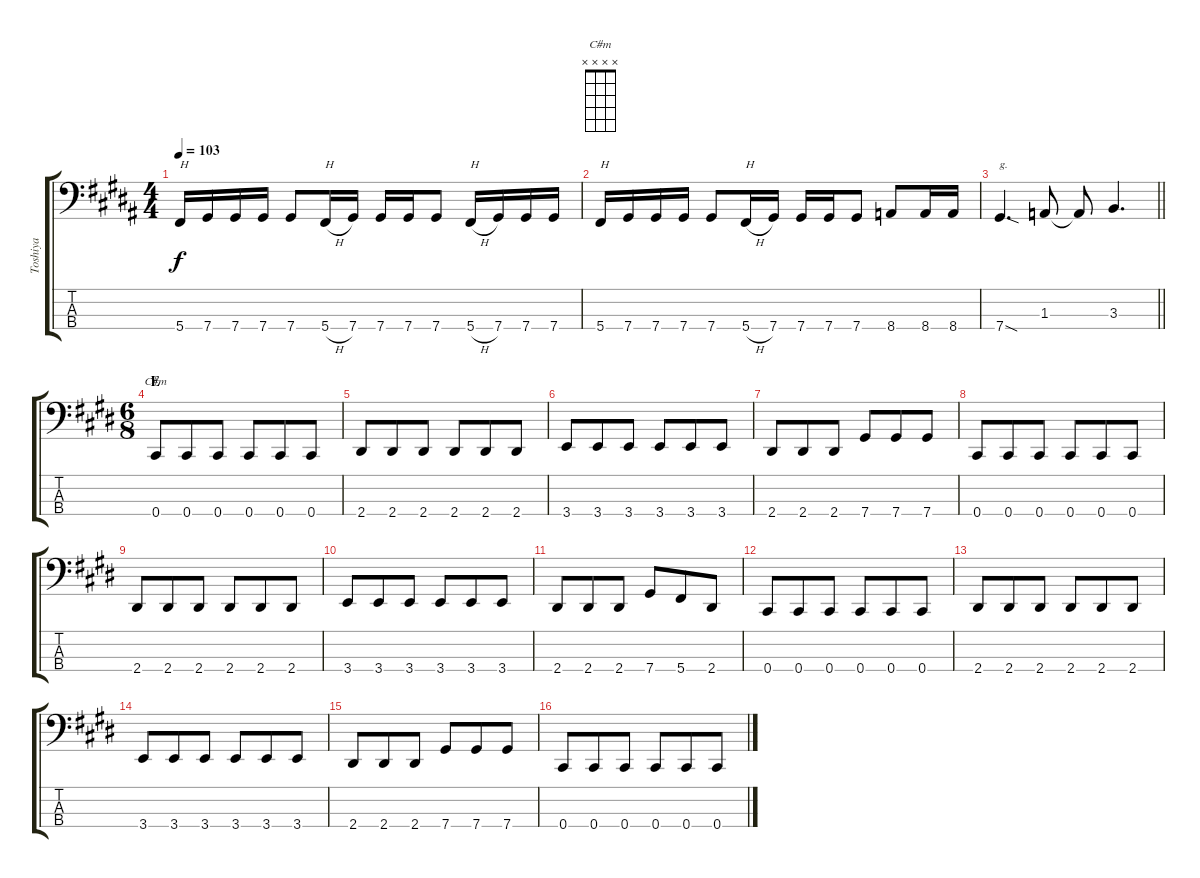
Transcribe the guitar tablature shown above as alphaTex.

\track ("Toshiya" "Toshiya") {instrument electricbasspick}
\staff {score tabs}
\tuning (Gb2 Db2 Ab1 Db1) {hide}
\chord ("C#m" x x x x)
\ts (4 4)
\tempo 103
\clef f4
\ks g#minor
5.4.16{txt "H" dy f} 7.4.16 7.4.16 7.4.16 7.4.8 5.4{h}.16{txt "H"} 7.4.16 7.4.16 7.4.16 7.4.8 5.4{h}.16{txt "H"} 7.4.16 7.4.16 7.4.16 |
5.4.16{txt "H"} 7.4.16 7.4.16 7.4.16 7.4.8 5.4{h}.16{txt "H"} 7.4.16 7.4.16 7.4.16 7.4.8 8.4.8 8.4.16 8.4.16 |
\barLineRight lightlight
7.4{sod}.4{d txt "g."} 1.3.8 1.3{t}.8 3.3.4{d} |
\ts (6 8)
\section ("" "E")
\ks c#minor
0.4.8{ch "C#m"} 0.4.8 0.4.8 0.4.8 0.4.8 0.4.8 |
2.4.8 2.4.8 2.4.8 2.4.8 2.4.8 2.4.8 |
3.4.8 3.4.8 3.4.8 3.4.8 3.4.8 3.4.8 |
2.4.8 2.4.8 2.4.8 7.4.8 7.4.8 7.4.8 |
0.4.8 0.4.8 0.4.8 0.4.8 0.4.8 0.4.8 |
2.4.8 2.4.8 2.4.8 2.4.8 2.4.8 2.4.8 |
3.4.8 3.4.8 3.4.8 3.4.8 3.4.8 3.4.8 |
2.4.8 2.4.8 2.4.8 7.4.8 5.4.8 2.4.8 |
0.4.8 0.4.8 0.4.8 0.4.8 0.4.8 0.4.8 |
2.4.8 2.4.8 2.4.8 2.4.8 2.4.8 2.4.8 |
3.4.8 3.4.8 3.4.8 3.4.8 3.4.8 3.4.8 |
2.4.8 2.4.8 2.4.8 7.4.8 7.4.8 7.4.8 |
0.4.8 0.4.8 0.4.8 0.4.8 0.4.8 0.4.8
